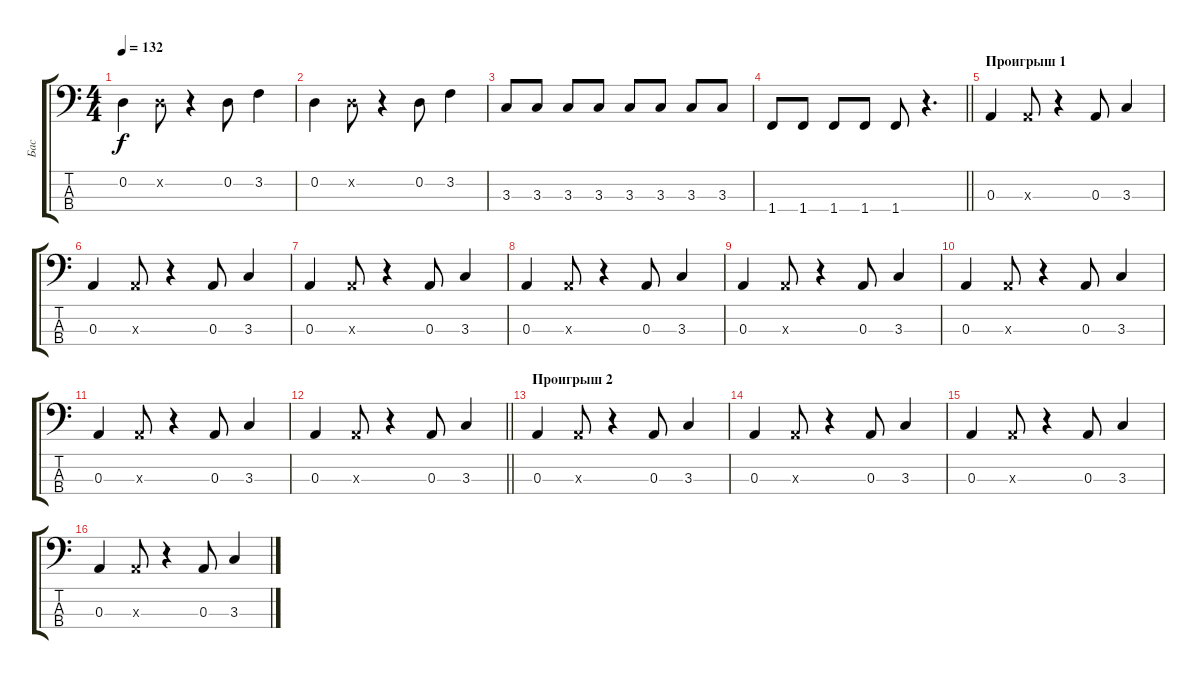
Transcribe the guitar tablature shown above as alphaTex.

\track ("Бас" "Бас") {instrument electricbassfinger}
\staff {score tabs}
\tuning (G2 D2 A1 E1) {hide}
\ts (4 4)
\tempo 132
\clef f4
\ks c
0.2.4{dy f} 0.2{x}.8 r.4 0.2.8 3.2.4 |
0.2.4 0.2{x}.8 r.4 0.2.8 3.2.4 |
3.3.8 3.3.8 3.3.8 3.3.8 3.3.8 3.3.8 3.3.8 3.3.8 |
\barLineRight lightlight
1.4.8 1.4.8 1.4.8 1.4.8 1.4.8 r.4{d} |
\section ("" "Проигрыш 1")
0.3.4 0.3{x}.8 r.4 0.3.8 3.3.4 |
0.3.4 0.3{x}.8 r.4 0.3.8 3.3.4 |
0.3.4 0.3{x}.8 r.4 0.3.8 3.3.4 |
0.3.4 0.3{x}.8 r.4 0.3.8 3.3.4 |
0.3.4 0.3{x}.8 r.4 0.3.8 3.3.4 |
0.3.4 0.3{x}.8 r.4 0.3.8 3.3.4 |
0.3.4 0.3{x}.8 r.4 0.3.8 3.3.4 |
\barLineRight lightlight
0.3.4 0.3{x}.8 r.4 0.3.8 3.3.4 |
\section ("" "Проигрыш 2")
0.3.4 0.3{x}.8 r.4 0.3.8 3.3.4 |
0.3.4 0.3{x}.8 r.4 0.3.8 3.3.4 |
0.3.4 0.3{x}.8 r.4 0.3.8 3.3.4 |
0.3.4 0.3{x}.8 r.4 0.3.8 3.3.4
